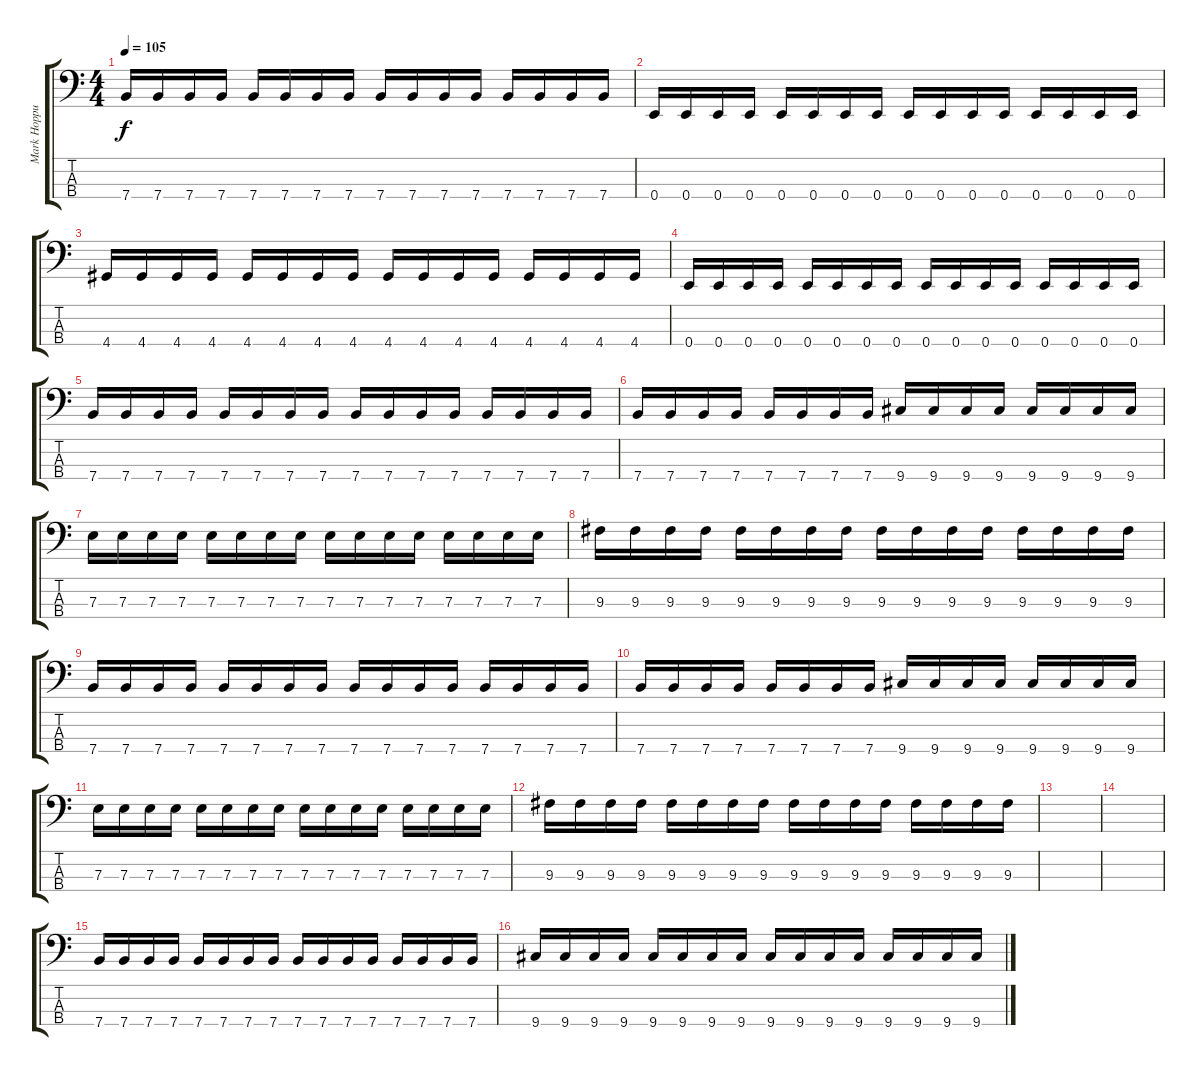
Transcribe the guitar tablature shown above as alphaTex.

\track ("Mark Hoppus" "Mark Hoppu") {instrument electricbasspick}
\staff {score tabs}
\tuning (G2 D2 A1 E1) {hide}
\ts (4 4)
\tempo 105
\clef f4
\ks c
7.4.16{dy f} 7.4.16 7.4.16 7.4.16 7.4.16 7.4.16 7.4.16 7.4.16 7.4.16 7.4.16 7.4.16 7.4.16 7.4.16 7.4.16 7.4.16 7.4.16 |
0.4.16 0.4.16 0.4.16 0.4.16 0.4.16 0.4.16 0.4.16 0.4.16 0.4.16 0.4.16 0.4.16 0.4.16 0.4.16 0.4.16 0.4.16 0.4.16 |
4.4.16 4.4.16 4.4.16 4.4.16 4.4.16 4.4.16 4.4.16 4.4.16 4.4.16 4.4.16 4.4.16 4.4.16 4.4.16 4.4.16 4.4.16 4.4.16 |
0.4.16 0.4.16 0.4.16 0.4.16 0.4.16 0.4.16 0.4.16 0.4.16 0.4.16 0.4.16 0.4.16 0.4.16 0.4.16 0.4.16 0.4.16 0.4.16 |
7.4.16 7.4.16 7.4.16 7.4.16 7.4.16 7.4.16 7.4.16 7.4.16 7.4.16 7.4.16 7.4.16 7.4.16 7.4.16 7.4.16 7.4.16 7.4.16 |
7.4.16 7.4.16 7.4.16 7.4.16 7.4.16 7.4.16 7.4.16 7.4.16 9.4.16 9.4.16 9.4.16 9.4.16 9.4.16 9.4.16 9.4.16 9.4.16 |
7.3.16 7.3.16 7.3.16 7.3.16 7.3.16 7.3.16 7.3.16 7.3.16 7.3.16 7.3.16 7.3.16 7.3.16 7.3.16 7.3.16 7.3.16 7.3.16 |
9.3.16 9.3.16 9.3.16 9.3.16 9.3.16 9.3.16 9.3.16 9.3.16 9.3.16 9.3.16 9.3.16 9.3.16 9.3.16 9.3.16 9.3.16 9.3.16 |
7.4.16 7.4.16 7.4.16 7.4.16 7.4.16 7.4.16 7.4.16 7.4.16 7.4.16 7.4.16 7.4.16 7.4.16 7.4.16 7.4.16 7.4.16 7.4.16 |
7.4.16 7.4.16 7.4.16 7.4.16 7.4.16 7.4.16 7.4.16 7.4.16 9.4.16 9.4.16 9.4.16 9.4.16 9.4.16 9.4.16 9.4.16 9.4.16 |
7.3.16 7.3.16 7.3.16 7.3.16 7.3.16 7.3.16 7.3.16 7.3.16 7.3.16 7.3.16 7.3.16 7.3.16 7.3.16 7.3.16 7.3.16 7.3.16 |
9.3.16 9.3.16 9.3.16 9.3.16 9.3.16 9.3.16 9.3.16 9.3.16 9.3.16 9.3.16 9.3.16 9.3.16 9.3.16 9.3.16 9.3.16 9.3.16 |
|
|
7.4.16 7.4.16 7.4.16 7.4.16 7.4.16 7.4.16 7.4.16 7.4.16 7.4.16 7.4.16 7.4.16 7.4.16 7.4.16 7.4.16 7.4.16 7.4.16 |
9.4.16 9.4.16 9.4.16 9.4.16 9.4.16 9.4.16 9.4.16 9.4.16 9.4.16 9.4.16 9.4.16 9.4.16 9.4.16 9.4.16 9.4.16 9.4.16
